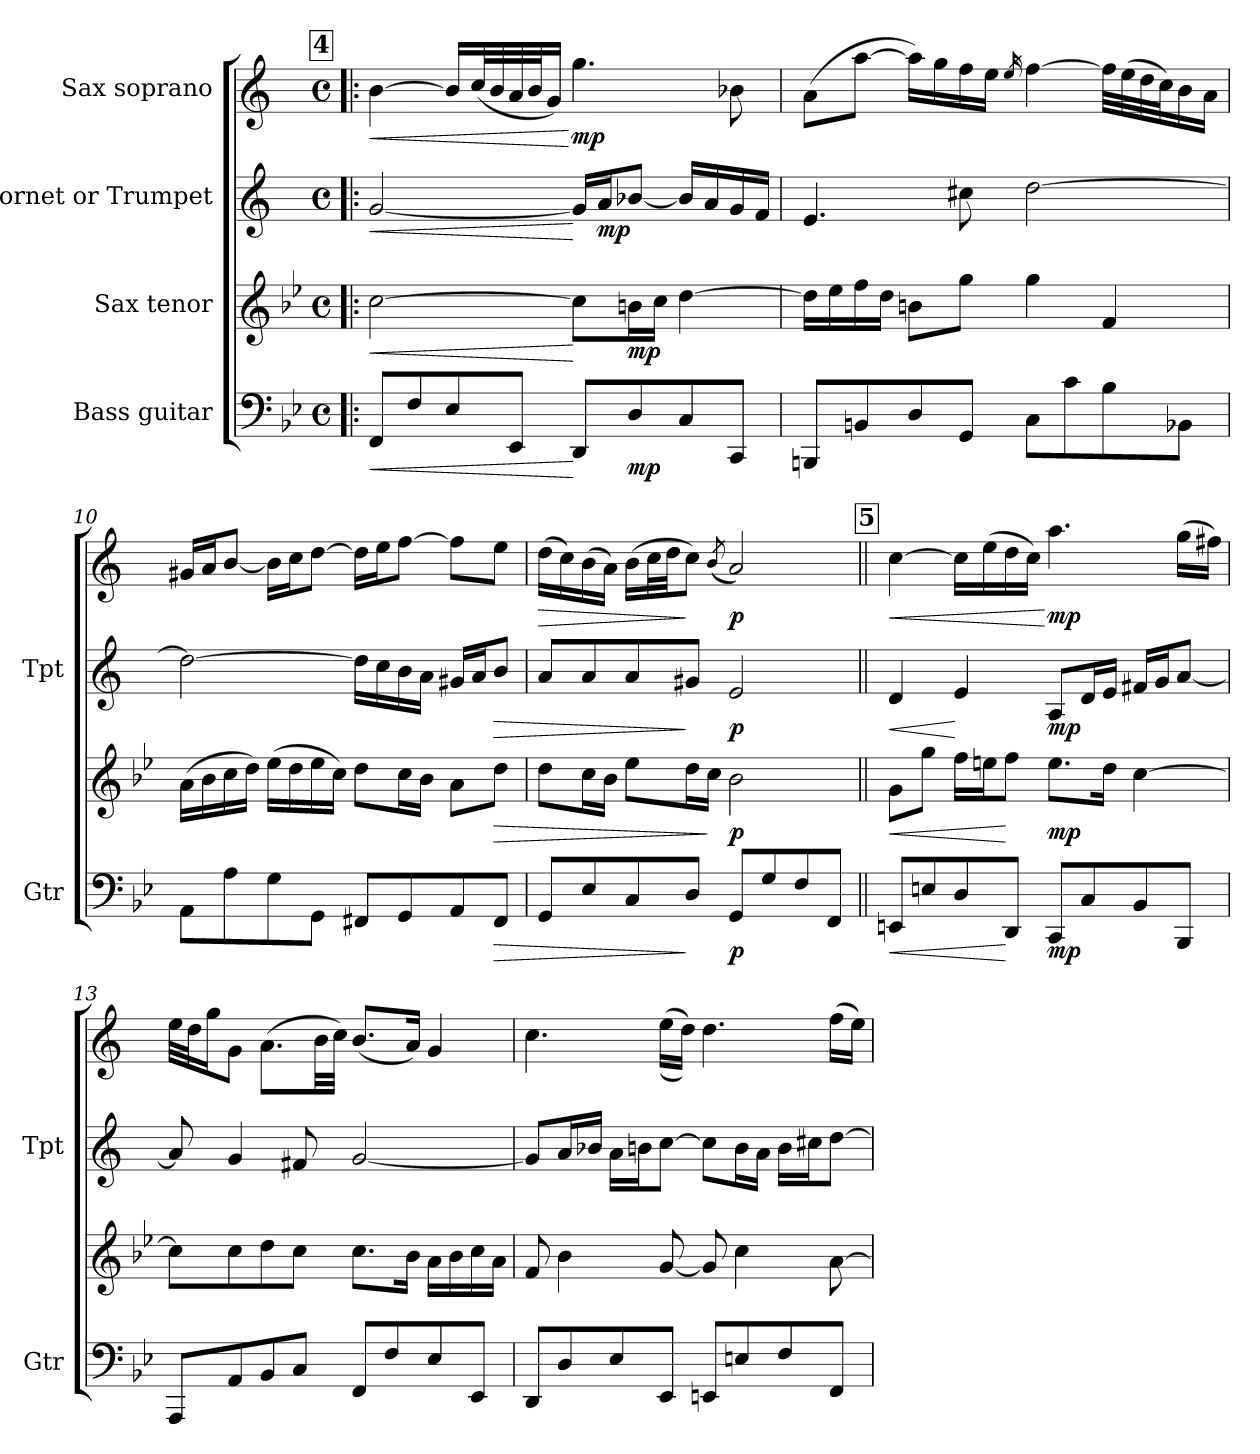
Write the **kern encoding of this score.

**kern	**dynam	**kern	**dynam	**kern	**dynam	**kern	**dynam
*part4	*part4	*part3	*part3	*part2	*part2	*part1	*part1
*staff4	*staff4	*staff3	*staff3	*staff2	*staff2	*staff1	*staff1
*I"Bass guitar	*	*I"Sax tenor	*	*I"Cornet or Trumpet	*	*I"Sax soprano	*
*I'Gtr	*	*	*	*I'Tpt	*	*	*
*clefF4	*	*clefG2	*	*clefG2	*	*clefG2	*
*	*	*ITrd8c14	*	*ITrd1c2	*	*ITrd1c2	*
*k[b-e-]	*	*k[b-e-]	*	*k[b-e-]	*	*k[b-e-]	*
*M4/4	*	*M4/4	*	*M4/4	*	*M4/4	*
*met(c)	*	*met(c)	*	*met(c)	*	*met(c)	*
*MM32	*	*MM32	*	*MM32	*	*MM32	*
!!LO:REH:place=s1:a:B:fs=14:t=4
=8!|:	=8!|:	=8!|:	=8!|:	=8!|:	=8!|:	=8!|:	=8!|:
!	!LO:HP:b	!	!LO:HP:b	!	!LO:HP:b	!	!LO:HP:b
8FF/L	<	[2c\	<	[2f/	<	[4a\	<
8F/	.	.	.	.	.	.	.
8E-/	.	.	.	.	.	16a/LL]	.
.	.	.	.	.	.	(<32b-/L	.
.	.	.	.	.	.	32a/	.
8EE-/J	.	.	.	.	.	32g/	.
.	.	.	.	.	.	32a/J	.
.	.	.	.	.	.	16f/JJ)	.
!	!	!	!	!	!	!	!LO:DY:n=1:b
8DD/L	[	8c\L]	[	16f/LL]	[	4.ff\	[ mp
!	!	!	!	!	!LO:DY:b	!	!
.	.	.	.	16g/J	mp	.	.
!	!LO:DY:b	!	!LO:DY:b	!	!	!	!
8D/	mp	16Bn\L	mp	[8a-X/J	.	.	.
.	.	16c\JJ	.	.	.	.	.
8C/	.	[4d\	.	16a-/LL]	.	.	.
.	.	.	.	16g/	.	.	.
8CC/J	.	.	.	16f/	.	8a-X\	.
.	.	.	.	16e-/JJ	.	.	.
!!LO:LB:g=z
=9	=9	=9	=9	=9	=9	=9	=9
8BBBn/L	.	16d\LL]	.	4.d/	.	(>8g\L	.
.	.	16e-\	.	.	.	.	.
8BBn/	.	16f\	.	.	.	[8gg\J	.
.	.	16d\JJ	.	.	.	.	.
8D/	.	8Bn\L	.	.	.	16gg\LL])	.
.	.	.	.	.	.	16ff\	.
8GG/J	.	8g\J	.	8bn\	.	16ee-\	.
.	.	.	.	.	.	16dd\JJ	.
.	.	.	.	.	.	16qdd/	.
8C\L	.	4g\	.	[2cc\	.	[4ee-\	.
8c\	.	.	.	.	.	.	.
8B-\	.	4F/	.	.	.	32ee-\LLL]	.
.	.	.	.	.	.	(>32dd\	.
.	.	.	.	.	.	32cc\	.
.	.	.	.	.	.	32b-\J)	.
8BB-X\J	.	.	.	.	.	16a\	.
.	.	.	.	.	.	16g\JJ	.
=10	=10	=10	=10	=10	=10	=10	=10
8AA\L	.	(>16A\LL	.	2cc\_	.	16f#X/LL	.
.	.	16B-\	.	.	.	16g/J	.
8A\	.	16c\	.	.	.	[8a/J	.
.	.	16d\JJ)	.	.	.	.	.
8G\	.	(>16e-\LL	.	.	.	16a\LL]	.
.	.	16d\	.	.	.	16b-\J	.
8GG\J	.	16e-\	.	.	.	[8cc\J	.
.	.	16c\JJ)	.	.	.	.	.
8FF#X/L	.	8d\L	.	16cc\LL]	.	16cc\LL]	.
.	.	.	.	16b-\	.	16dd\J	.
8GG/	.	16c\L	.	16a\	.	[8ee-\J	.
.	.	16B-\JJ	.	16g\JJ	.	.	.
8AA/	.	8A\L	.	16f#X/LL	.	8ee-\L]	.
.	.	.	.	16g/J	.	.	.
!	!LO:HP:b	!	!LO:HP:b	!	!LO:HP:b	!	!
8FF#/J	>	8d\J	>	8a/J	>	8dd\J	.
=11	=11	=11	=11	=11	=11	=11	=11
!	!	!	!	!	!	!	!LO:HP:b
8GG/L	.	8d\L	.	8g/L	.	(>16cc\LL	>
.	.	.	.	.	.	16b-\)	.
8E-/	.	16c\L	.	8g/	.	(>16a\	.
.	.	16B-\JJ	.	.	.	16g\JJ)	.
8C/	.	8e-\L	.	8g/	.	(>16a\LL	.
.	.	.	.	.	.	32b-\L	.
.	.	.	.	.	.	32cc\JJ	.
8D/J	]	16d\L	.	8f#X/J	]	8b-\J)	]
.	.	16c\JJ	]	.	.	.	.
.	.	.	.	.	.	(<8qa/	.
!	!LO:DY:b	!	!LO:DY:b	!	!LO:DY:b	!	!LO:DY:b
8GG/L	p	2B-\	p	2d/	p	2g/)	p
8G/	.	.	.	.	.	.	.
8F/	.	.	.	.	.	.	.
8FF/J	.	.	.	.	.	.	.
!!LO:PB:g=z
!!LO:REH:place=s1:a:B:fs=14:t=5
=12||	=12||	=12||	=12||	=12||	=12||	=12||	=12||
!	!LO:HP:b	!	!LO:HP:b	!	!LO:HP:b	!	!LO:HP:b
8EEn/L	<	8G\L	<	4c/	<	[4b-\	<
8En/	.	8g\J	.	.	.	.	.
8D/	.	16f\LL	.	4d/	[	16b-\LL]	.
.	.	16en\J	.	.	.	(>16dd\	.
8DD/J	[	8f\J	[	.	.	16cc\	.
.	.	.	.	.	.	16b-\JJ)	.
!	!LO:DY:b	!	!LO:DY:b	!	!LO:DY:b	!	!LO:DY:n=1:b
8CC/L	mp	8.e\L	mp	8G/L	mp	4.gg\	[ mp
8C/	.	.	.	16c/L	.	.	.
.	.	16d\Jk	.	16d/JJ	.	.	.
8BB-/	.	[4c\	.	16en/LL	.	.	.
.	.	.	.	16f/J	.	.	.
8BBB-/J	.	.	.	[8g/J	.	(>16ff\LL	.
.	.	.	.	.	.	16een\JJ)	.
=13	=13	=13	=13	=13	=13	=13	=13
8AAA/L	.	8c\L]	.	8g/]	.	32dd\LLL	.
.	.	.	.	.	.	32cc\J	.
.	.	.	.	.	.	16ff\J	.
8AA/	.	8c\	.	4f/	.	8f\J	.
8BB-/	.	8d\	.	.	.	(>8.g\L	.
8C/J	.	8c\J	.	8en/	.	.	.
.	.	.	.	.	.	32a\LL	.
.	.	.	.	.	.	32b-\JJJ)	.
8FF/L	.	8.c\L	.	[2f/	.	(<8.a/L	.
8F/	.	.	.	.	.	.	.
.	.	16B-\Jk	.	.	.	16g/Jk)	.
8E-/	.	16A\LL	.	.	.	4f/	.
.	.	16B-\	.	.	.	.	.
8EE-/J	.	16c\	.	.	.	.	.
.	.	16A\JJ	.	.	.	.	.
=14	=14	=14	=14	=14	=14	=14	=14
8DD/L	.	8F/	.	8f/L]	.	4.b-\	.
8D/	.	4B-\	.	16g/L	.	.	.
.	.	.	.	16a-X/JJ	.	.	.
8E-/	.	.	.	16g\LL	.	.	.
.	.	.	.	16an\J	.	.	.
8EE-/J	.	[8G/	.	[8b-\J	.	(>(>16dd\LL	.
.	.	.	.	.	.	16cc\JJ))	.
8EEn/L	.	8G/]	.	8b-\L]	.	4.cc\	.
8En/	.	4c\	.	16a\L	.	.	.
.	.	.	.	16g\JJ	.	.	.
8F/	.	.	.	16a\LL	.	.	.
.	.	.	.	16bn\J	.	.	.
8FF/J	.	[8A\	.	[8cc\J	.	(>16ee-\LL	.
.	.	.	.	.	.	16dd\JJ)	.
=	=	=	=	=	=	=	=
*-	*-	*-	*-	*-	*-	*-	*-
